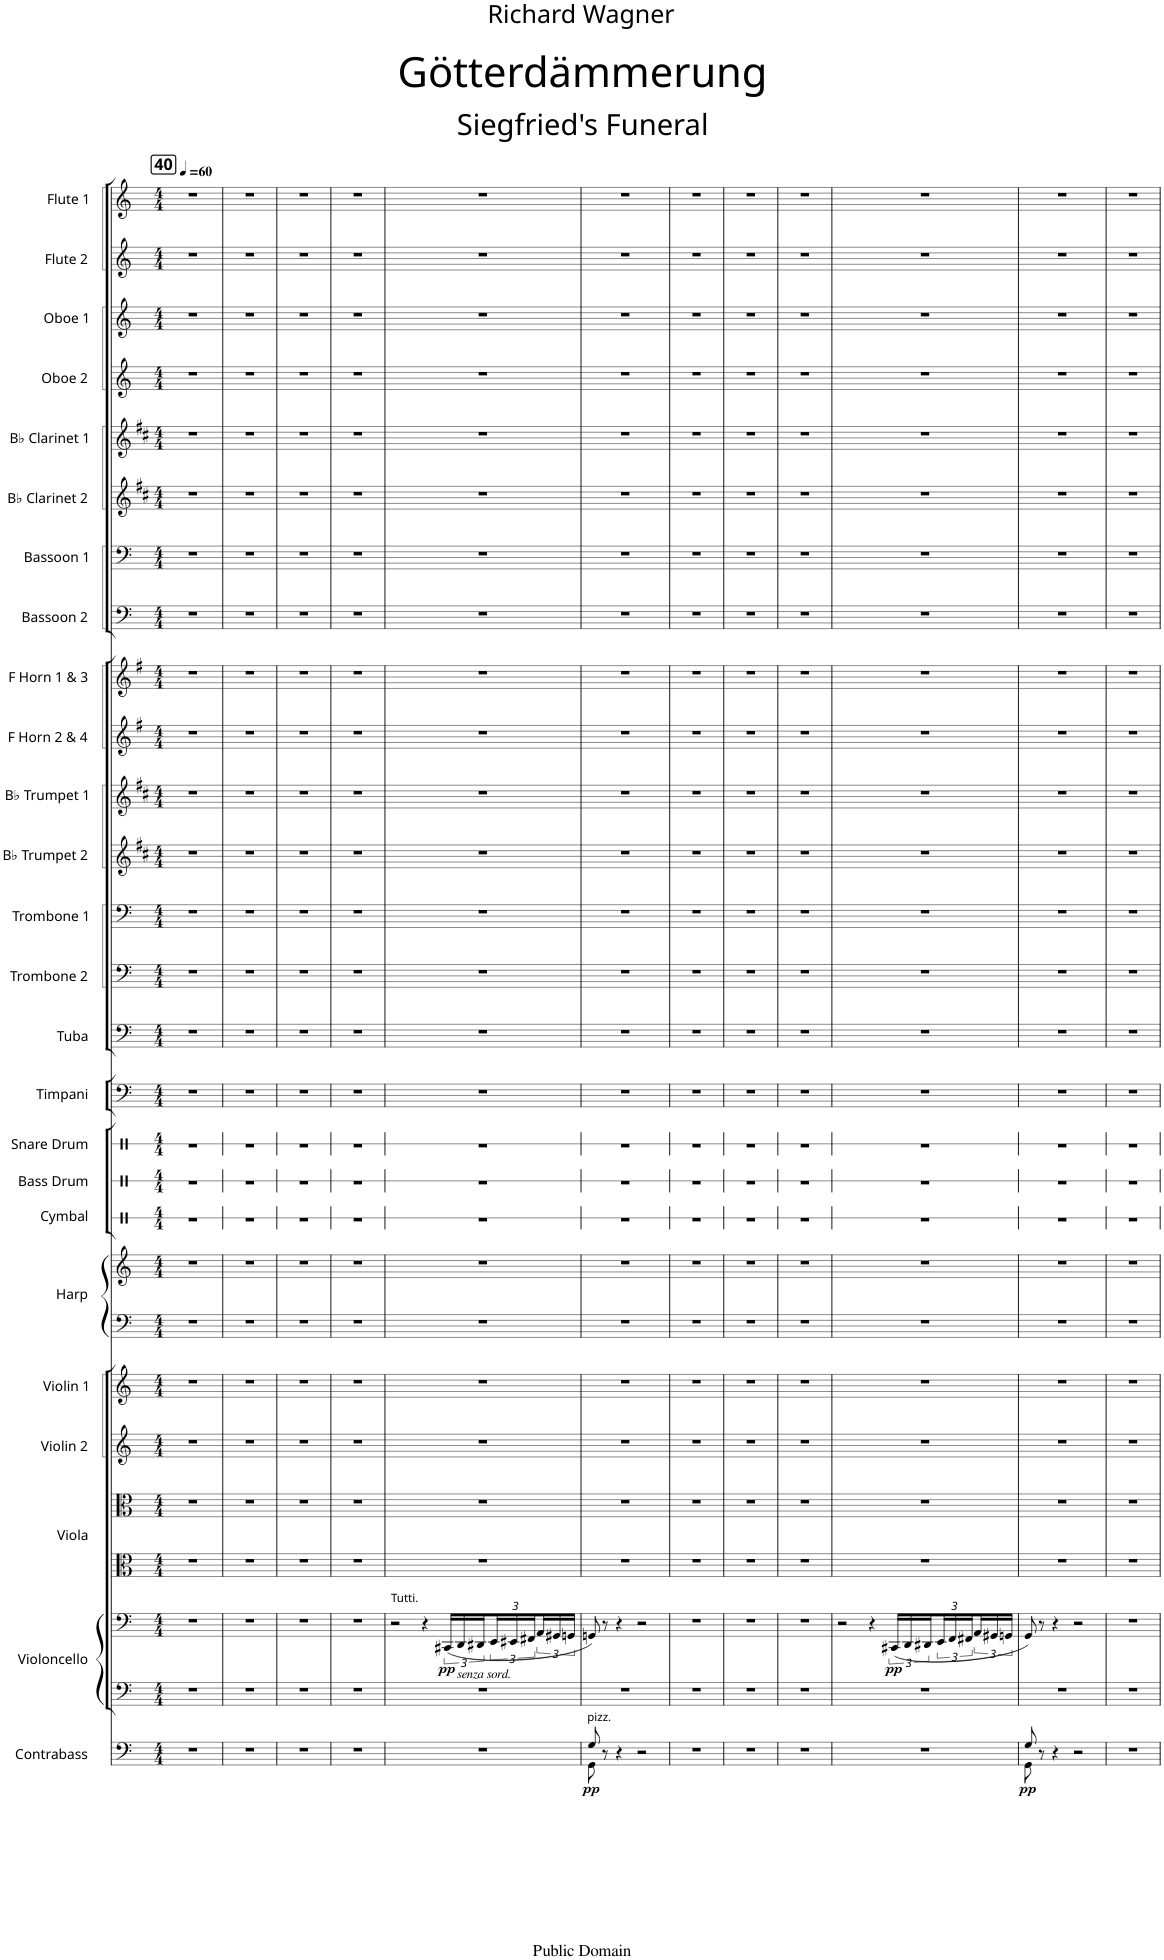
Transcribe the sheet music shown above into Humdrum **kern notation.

**kern	**dynam	**kern	**kern	**dynam	**kern	**kern	**kern	**kern	**kern	**kern	**kern	**kern	**kern	**kern	**kern	**kern	**kern	**kern	**kern	**kern	**kern	**kern	**kern	**kern	**kern	**kern	**kern	**kern	**kern
*part25	*part25	*part24	*part24	*part24	*part23	*part23	*part22	*part21	*part20	*part20	*part19	*part18	*part17	*part16	*part15	*part14	*part13	*part12	*part11	*part10	*part9	*part8	*part7	*part6	*part5	*part4	*part3	*part2	*part1
*staff28	*staff28	*staff27	*staff26	*staff26/27	*staff25	*staff24	*staff23	*staff22	*staff21	*staff20	*staff19	*staff18	*staff17	*staff16	*staff15	*staff14	*staff13	*staff12	*staff11	*staff10	*staff9	*staff8	*staff7	*staff6	*staff5	*staff4	*staff3	*staff2	*staff1
*I"Contrabass	*	*I"Violoncello	*	*	*I"Viola	*	*I"Violin 2	*I"Violin 1	*I"Harp	*	*I"Cymbal	*I"Bass Drum	*I"Snare Drum	*I"Timpani	*I"Tuba	*I"Trombone 2	*I"Trombone 1	*I"Bb Trumpet 2	*I"Bb Trumpet 1	*I"F Horn 2 &amp; 4	*I"F Horn 1 &amp; 3	*I"Bassoon 2	*I"Bassoon 1	*I"Bb Clarinet 2	*I"Bb Clarinet 1	*I"Oboe 2	*I"Oboe 1	*I"Flute 2	*I"Flute 1
*I'Cb.	*	*I'Vc.	*	*	*I'Vla.	*	*I'Vln. 2	*I'Vln. 1	*I'Hrp.	*	*I'Cym.	*I'B. Dr.	*I'Sn. Dr.	*I'Timp.	*I'Tba.	*I'Tbn. 2	*I'Tbn. 1	*I'Bb Tpt. 2	*I'Bb Tpt. 1	*I'F Hn. 2 4	*I'F Hn. 1 3	*I'Bsn. 2	*I'Bsn. 1	*I'Bb Cl. 2	*I'Bb Cl. 1	*I'Ob. 2	*I'Ob. 1	*I'Fl. 2	*I'Fl. 1
*	*	*	*	*	*	*	*	*	*	*	*stria1	*stria1	*stria1	*	*	*	*	*	*	*	*	*	*	*	*	*	*	*	*
*clefF4	*	*clefF4	*clefF4	*	*clefC3	*clefC3	*clefG2	*clefG2	*clefF4	*clefG2	*clefX	*clefX	*clefX	*clefF4	*clefF4	*clefF4	*clefF4	*clefG2	*clefG2	*clefG2	*clefG2	*clefF4	*clefF4	*clefG2	*clefG2	*clefG2	*clefG2	*clefG2	*clefG2
*Trd7c12	*	*	*	*	*	*	*	*	*	*	*	*	*	*	*	*	*	*Trd1c2	*Trd1c2	*Trd4c7	*Trd4c7	*	*	*Trd1c2	*Trd1c2	*	*	*	*
*k[]	*	*k[]	*	*	*k[]	*	*k[]	*k[]	*k[]	*k[]	*k[]	*k[]	*k[]	*k[]	*k[]	*k[]	*k[]	*k[f#c#]	*k[f#c#]	*k[f#]	*k[f#]	*k[]	*k[]	*k[f#c#]	*k[f#c#]	*k[]	*k[]	*k[]	*k[]
*M4/4	*	*M4/4	*M4/4	*	*M4/4	*M4/4	*M4/4	*M4/4	*M4/4	*M4/4	*M4/4	*M4/4	*M4/4	*M4/4	*M4/4	*M4/4	*M4/4	*M4/4	*M4/4	*M4/4	*M4/4	*M4/4	*M4/4	*M4/4	*M4/4	*M4/4	*M4/4	*M4/4	*M4/4
*MM60	*	*MM60	*MM60	*	*MM60	*MM60	*MM60	*MM60	*MM60	*MM60	*MM60	*MM60	*MM60	*MM60	*MM60	*MM60	*MM60	*MM60	*MM60	*MM60	*MM60	*MM60	*MM60	*MM60	*MM60	*MM60	*MM60	*MM60	*MM60
!!LO:REH:place=s1:a:B:cj:fs=14:t=40
=1	=1	=1	=1	=1	=1	=1	=1	=1	=1	=1	=1	=1	=1	=1	=1	=1	=1	=1	=1	=1	=1	=1	=1	=1	=1	=1	=1	=1	=1
1r	.	1r	1r	.	1r	1r	1r	1r	1r	1r	1r	1r	1r	1r	1r	1r	1r	1r	1r	1r	1r	1r	1r	1r	1r	1r	1r	1r	1r
=2	=2	=2	=2	=2	=2	=2	=2	=2	=2	=2	=2	=2	=2	=2	=2	=2	=2	=2	=2	=2	=2	=2	=2	=2	=2	=2	=2	=2	=2
1r	.	1r	1r	.	1r	1r	1r	1r	1r	1r	1r	1r	1r	1r	1r	1r	1r	1r	1r	1r	1r	1r	1r	1r	1r	1r	1r	1r	1r
=3	=3	=3	=3	=3	=3	=3	=3	=3	=3	=3	=3	=3	=3	=3	=3	=3	=3	=3	=3	=3	=3	=3	=3	=3	=3	=3	=3	=3	=3
1r	.	1r	1r	.	1r	1r	1r	1r	1r	1r	1r	1r	1r	1r	1r	1r	1r	1r	1r	1r	1r	1r	1r	1r	1r	1r	1r	1r	1r
=4	=4	=4	=4	=4	=4	=4	=4	=4	=4	=4	=4	=4	=4	=4	=4	=4	=4	=4	=4	=4	=4	=4	=4	=4	=4	=4	=4	=4	=4
1r	.	1r	1r	.	1r	1r	1r	1r	1r	1r	1r	1r	1r	1r	1r	1r	1r	1r	1r	1r	1r	1r	1r	1r	1r	1r	1r	1r	1r
=5	=5	=5	=5	=5	=5	=5	=5	=5	=5	=5	=5	=5	=5	=5	=5	=5	=5	=5	=5	=5	=5	=5	=5	=5	=5	=5	=5	=5	=5
!	!	!	!LO:TX:a:t=Tutti.	!	!	!	!	!	!	!	!	!	!	!	!	!	!	!	!	!	!	!	!	!	!	!	!	!	!
1r	.	1r	2r	.	1r	1r	1r	1r	1r	1r	1r	1r	1r	1r	1r	1r	1r	1r	1r	1r	1r	1r	1r	1r	1r	1r	1r	1r	1r
.	.	.	4r	.	.	.	.	.	.	.	.	.	.	.	.	.	.	.	.	.	.	.	.	.	.	.	.	.	.
*	*	*	*Xbrackettup	*	*	*	*	*	*	*	*	*	*	*	*	*	*	*	*	*	*	*	*	*	*	*	*	*	*
!	!	!	!LO:TX:b:i:t=senza sord.	!	!	!	!	!	!	!	!	!	!	!	!	!	!	!	!	!	!	!	!	!	!	!	!	!	!
!	!	!	!	!LO:DY:b	!	!	!	!	!	!	!	!	!	!	!	!	!	!	!	!	!	!	!	!	!	!	!	!	!
.	.	.	(36CC#X/LL	pp	.	.	.	.	.	.	.	.	.	.	.	.	.	.	.	.	.	.	.	.	.	.	.	.	.
.	.	.	36DD/	.	.	.	.	.	.	.	.	.	.	.	.	.	.	.	.	.	.	.	.	.	.	.	.	.	.
.	.	.	36DD#X/J	.	.	.	.	.	.	.	.	.	.	.	.	.	.	.	.	.	.	.	.	.	.	.	.	.	.
.	.	.	36EE/L	.	.	.	.	.	.	.	.	.	.	.	.	.	.	.	.	.	.	.	.	.	.	.	.	.	.
.	.	.	36EE#X/	.	.	.	.	.	.	.	.	.	.	.	.	.	.	.	.	.	.	.	.	.	.	.	.	.	.
.	.	.	36FF#X/J	.	.	.	.	.	.	.	.	.	.	.	.	.	.	.	.	.	.	.	.	.	.	.	.	.	.
.	.	.	36AA/L	.	.	.	.	.	.	.	.	.	.	.	.	.	.	.	.	.	.	.	.	.	.	.	.	.	.
.	.	.	36GG#X/	.	.	.	.	.	.	.	.	.	.	.	.	.	.	.	.	.	.	.	.	.	.	.	.	.	.
.	.	.	36GGn/JJ	.	.	.	.	.	.	.	.	.	.	.	.	.	.	.	.	.	.	.	.	.	.	.	.	.	.
=6	=6	=6	=6	=6	=6	=6	=6	=6	=6	=6	=6	=6	=6	=6	=6	=6	=6	=6	=6	=6	=6	=6	=6	=6	=6	=6	=6	=6	=6
*^	*	*	*	*	*	*	*	*	*	*	*	*	*	*	*	*	*	*	*	*	*	*	*	*	*	*	*	*	*
!LO:TX:a:t=pizz.	!	!	!	!	!	!	!	!	!	!	!	!	!	!	!	!	!	!	!	!	!	!	!	!	!	!	!	!	!	!
!	!	!LO:DY:b	!	!	!	!	!	!	!	!	!	!	!	!	!	!	!	!	!	!	!	!	!	!	!	!	!	!	!	!
8G/	8GG\	pp	1r	8GGn/)	.	1r	1r	1r	1r	1r	1r	1r	1r	1r	1r	1r	1r	1r	1r	1r	1r	1r	1r	1r	1r	1r	1r	1r	1r	1r
8r	8ryy	.	.	8r	.	.	.	.	.	.	.	.	.	.	.	.	.	.	.	.	.	.	.	.	.	.	.	.	.	.
4r	4ryy	.	.	4r	.	.	.	.	.	.	.	.	.	.	.	.	.	.	.	.	.	.	.	.	.	.	.	.	.	.
2r	2ryy	.	.	2r	.	.	.	.	.	.	.	.	.	.	.	.	.	.	.	.	.	.	.	.	.	.	.	.	.	.
*v	*v	*	*	*	*	*	*	*	*	*	*	*	*	*	*	*	*	*	*	*	*	*	*	*	*	*	*	*	*	*
=7	=7	=7	=7	=7	=7	=7	=7	=7	=7	=7	=7	=7	=7	=7	=7	=7	=7	=7	=7	=7	=7	=7	=7	=7	=7	=7	=7	=7	=7
1r	.	1r	1r	.	1r	1r	1r	1r	1r	1r	1r	1r	1r	1r	1r	1r	1r	1r	1r	1r	1r	1r	1r	1r	1r	1r	1r	1r	1r
=8	=8	=8	=8	=8	=8	=8	=8	=8	=8	=8	=8	=8	=8	=8	=8	=8	=8	=8	=8	=8	=8	=8	=8	=8	=8	=8	=8	=8	=8
1r	.	1r	1r	.	1r	1r	1r	1r	1r	1r	1r	1r	1r	1r	1r	1r	1r	1r	1r	1r	1r	1r	1r	1r	1r	1r	1r	1r	1r
=9	=9	=9	=9	=9	=9	=9	=9	=9	=9	=9	=9	=9	=9	=9	=9	=9	=9	=9	=9	=9	=9	=9	=9	=9	=9	=9	=9	=9	=9
1r	.	1r	1r	.	1r	1r	1r	1r	1r	1r	1r	1r	1r	1r	1r	1r	1r	1r	1r	1r	1r	1r	1r	1r	1r	1r	1r	1r	1r
=10	=10	=10	=10	=10	=10	=10	=10	=10	=10	=10	=10	=10	=10	=10	=10	=10	=10	=10	=10	=10	=10	=10	=10	=10	=10	=10	=10	=10	=10
1r	.	1r	2r	.	1r	1r	1r	1r	1r	1r	1r	1r	1r	1r	1r	1r	1r	1r	1r	1r	1r	1r	1r	1r	1r	1r	1r	1r	1r
.	.	.	4r	.	.	.	.	.	.	.	.	.	.	.	.	.	.	.	.	.	.	.	.	.	.	.	.	.	.
!	!	!	!	!LO:DY:b	!	!	!	!	!	!	!	!	!	!	!	!	!	!	!	!	!	!	!	!	!	!	!	!	!
.	.	.	(36CC#X/LL	pp	.	.	.	.	.	.	.	.	.	.	.	.	.	.	.	.	.	.	.	.	.	.	.	.	.
.	.	.	36DD/	.	.	.	.	.	.	.	.	.	.	.	.	.	.	.	.	.	.	.	.	.	.	.	.	.	.
.	.	.	36DD#X/J	.	.	.	.	.	.	.	.	.	.	.	.	.	.	.	.	.	.	.	.	.	.	.	.	.	.
.	.	.	36EE/L	.	.	.	.	.	.	.	.	.	.	.	.	.	.	.	.	.	.	.	.	.	.	.	.	.	.
.	.	.	36FF/	.	.	.	.	.	.	.	.	.	.	.	.	.	.	.	.	.	.	.	.	.	.	.	.	.	.
.	.	.	36FF#X/	.	.	.	.	.	.	.	.	.	.	.	.	.	.	.	.	.	.	.	.	.	.	.	.	.	.
.	.	.	36AA/	.	.	.	.	.	.	.	.	.	.	.	.	.	.	.	.	.	.	.	.	.	.	.	.	.	.
.	.	.	36GG#X/	.	.	.	.	.	.	.	.	.	.	.	.	.	.	.	.	.	.	.	.	.	.	.	.	.	.
.	.	.	36GGn/JJ	.	.	.	.	.	.	.	.	.	.	.	.	.	.	.	.	.	.	.	.	.	.	.	.	.	.
=11	=11	=11	=11	=11	=11	=11	=11	=11	=11	=11	=11	=11	=11	=11	=11	=11	=11	=11	=11	=11	=11	=11	=11	=11	=11	=11	=11	=11	=11
*^	*	*	*	*	*	*	*	*	*	*	*	*	*	*	*	*	*	*	*	*	*	*	*	*	*	*	*	*	*
!	!	!LO:DY:b	!	!	!	!	!	!	!	!	!	!	!	!	!	!	!	!	!	!	!	!	!	!	!	!	!	!	!	!
8G/	8GG\	pp	1r	8GG/)	.	1r	1r	1r	1r	1r	1r	1r	1r	1r	1r	1r	1r	1r	1r	1r	1r	1r	1r	1r	1r	1r	1r	1r	1r	1r
8r	8ryy	.	.	8r	.	.	.	.	.	.	.	.	.	.	.	.	.	.	.	.	.	.	.	.	.	.	.	.	.	.
4r	4ryy	.	.	4r	.	.	.	.	.	.	.	.	.	.	.	.	.	.	.	.	.	.	.	.	.	.	.	.	.	.
2r	2ryy	.	.	2r	.	.	.	.	.	.	.	.	.	.	.	.	.	.	.	.	.	.	.	.	.	.	.	.	.	.
*v	*v	*	*	*	*	*	*	*	*	*	*	*	*	*	*	*	*	*	*	*	*	*	*	*	*	*	*	*	*	*
=12	=12	=12	=12	=12	=12	=12	=12	=12	=12	=12	=12	=12	=12	=12	=12	=12	=12	=12	=12	=12	=12	=12	=12	=12	=12	=12	=12	=12	=12
1r	.	1r	1r	.	1r	1r	1r	1r	1r	1r	1r	1r	1r	1r	1r	1r	1r	1r	1r	1r	1r	1r	1r	1r	1r	1r	1r	1r	1r
=	=	=	=	=	=	=	=	=	=	=	=	=	=	=	=	=	=	=	=	=	=	=	=	=	=	=	=	=	=
*-	*-	*-	*-	*-	*-	*-	*-	*-	*-	*-	*-	*-	*-	*-	*-	*-	*-	*-	*-	*-	*-	*-	*-	*-	*-	*-	*-	*-	*-
